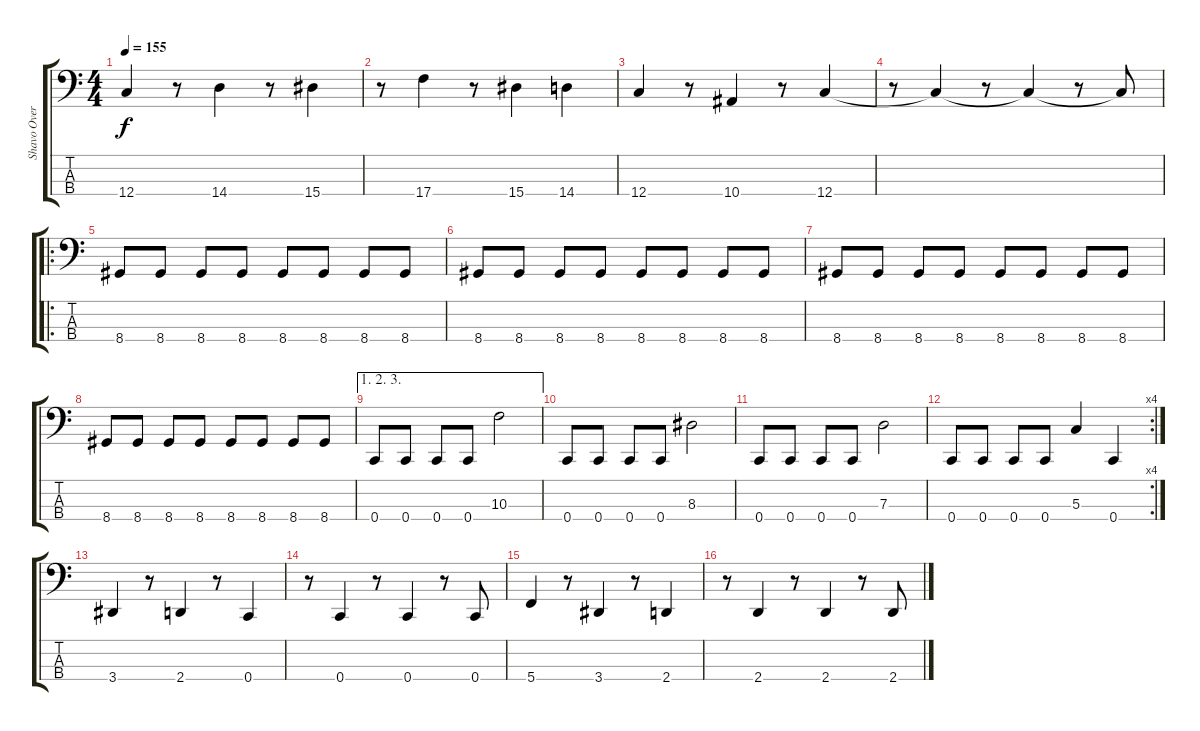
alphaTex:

\track ("Shavo Overdub" "Shavo Over") {instrument electricbassfinger}
\staff {score tabs}
\tuning (F2 C2 G1 C1) {hide}
\ts (4 4)
\tempo 155
\clef f4
\ks c
12.4.4{dy f} r.8 14.4.4 r.8 15.4.4 |
r.8 17.4.4 r.8 15.4.4 14.4.4 |
12.4.4 r.8 10.4.4 r.8 12.4.4 |
r.8 12.4{t}.4 r.8 12.4{t}.4 r.8 12.4{t}.8 |
\ro
8.4.8 8.4.8 8.4.8 8.4.8 8.4.8 8.4.8 8.4.8 8.4.8 |
8.4.8 8.4.8 8.4.8 8.4.8 8.4.8 8.4.8 8.4.8 8.4.8 |
8.4.8 8.4.8 8.4.8 8.4.8 8.4.8 8.4.8 8.4.8 8.4.8 |
8.4.8 8.4.8 8.4.8 8.4.8 8.4.8 8.4.8 8.4.8 8.4.8 |
\ae (1 2 3)
0.4.8 0.4.8 0.4.8 0.4.8 10.3.2 |
0.4.8 0.4.8 0.4.8 0.4.8 8.3.2 |
0.4.8 0.4.8 0.4.8 0.4.8 7.3.2 |
\rc 4
0.4.8 0.4.8 0.4.8 0.4.8 5.3.4 0.4.4 |
3.4.4 r.8 2.4.4 r.8 0.4.4 |
r.8 0.4.4 r.8 0.4.4 r.8 0.4.8 |
5.4.4 r.8 3.4.4 r.8 2.4.4 |
r.8 2.4.4 r.8 2.4.4 r.8 2.4.8
